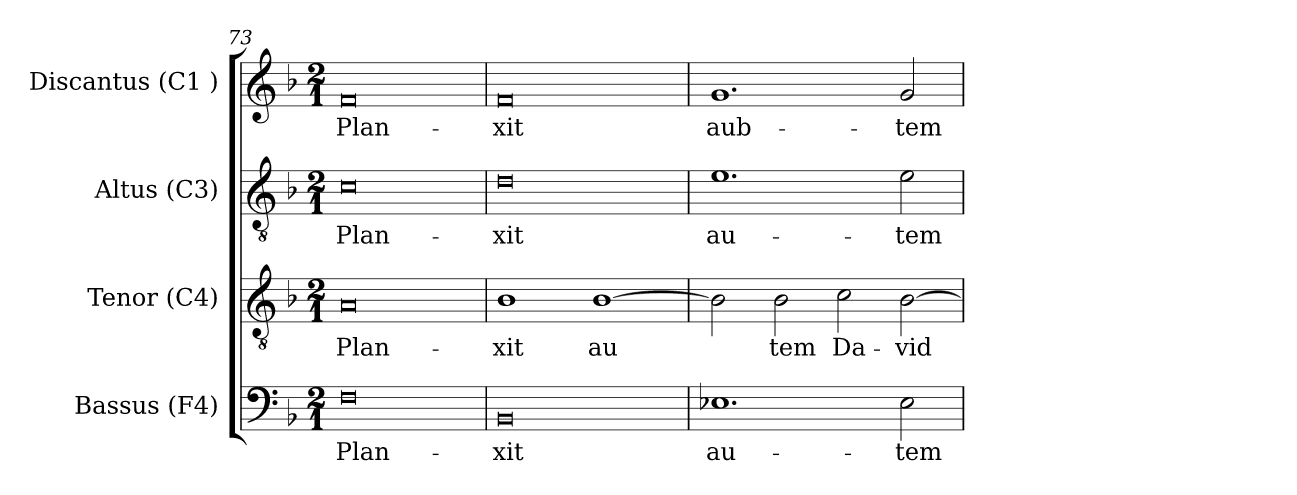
**kern	**text	**kern	**text	**kern	**text	**kern	**text
*part4	*part4	*part3	*part3	*part2	*part2	*part1	*part1
*staff4	*staff4	*staff3	*staff3	*staff2	*staff2	*staff1	*staff1
*I"Bassus (F4)	*	*I"Tenor (C4)	*	*I"Altus (C3)	*	*I"Discantus (C1 )	*
*I'B.	*	*I'T.	*	*I'A.	*	*I'D.	*
*clefF4	*	*clefGv2	*	*clefGv2	*	*clefG2	*
*k[b-]	*	*k[b-]	*	*k[b-]	*	*k[b-]	*
*F:	*	*F:	*	*F:	*	*F:	*
*M2/1	*	*M2/1	*	*M2/1	*	*M2/1	*
=73	=73	=73	=73	=73	=73	=73	=73
!	!LO:LY:b	!	!LO:LY:b:cj	!	!LO:LY:b:cj	!	!LO:LY:b:cj
0F	Plan-	0A	-Plan-	0c	Plan-	0f	Plan-
=74	=74	=74	=74	=74	=74	=74	=74
!	!LO:LY:b	!	!LO:LY:b:cj	!	!LO:LY:b:cj	!	!LO:LY:b:cj
0BB-	-xit	1B-	-xit	0d	-xit	0f	-xit
!	!	!	!LO:LY:b:cj	!	!	!	!
.	.	[>1B-	au-	.	.	.	.
=75	=75	=75	=75	=75	=75	=75	=75
!	!LO:LY:b	!	!LO:LY:b:cj	!	!LO:LY:b:cj	!	!LO:LY:b:cj
1.E-X	au-	2B-\]	--	1.e	au-	1.g	aub-
!	!	!	!LO:LY:b:cj	!	!	!	!
.	.	2B-\	-tem	.	.	.	.
!	!	!	!LO:LY:b:cj	!	!	!	!
.	.	2c\	Da-	.	.	.	.
!	!LO:LY:b	!	!LO:LY:b:cj	!	!LO:LY:b:cj	!	!LO:LY:b:cj
2E-\	-tem	[>2B-\	-vid	2e\	-tem	2g/	-tem
=	=	=	=	=	=	=	=
*-	*-	*-	*-	*-	*-	*-	*-
